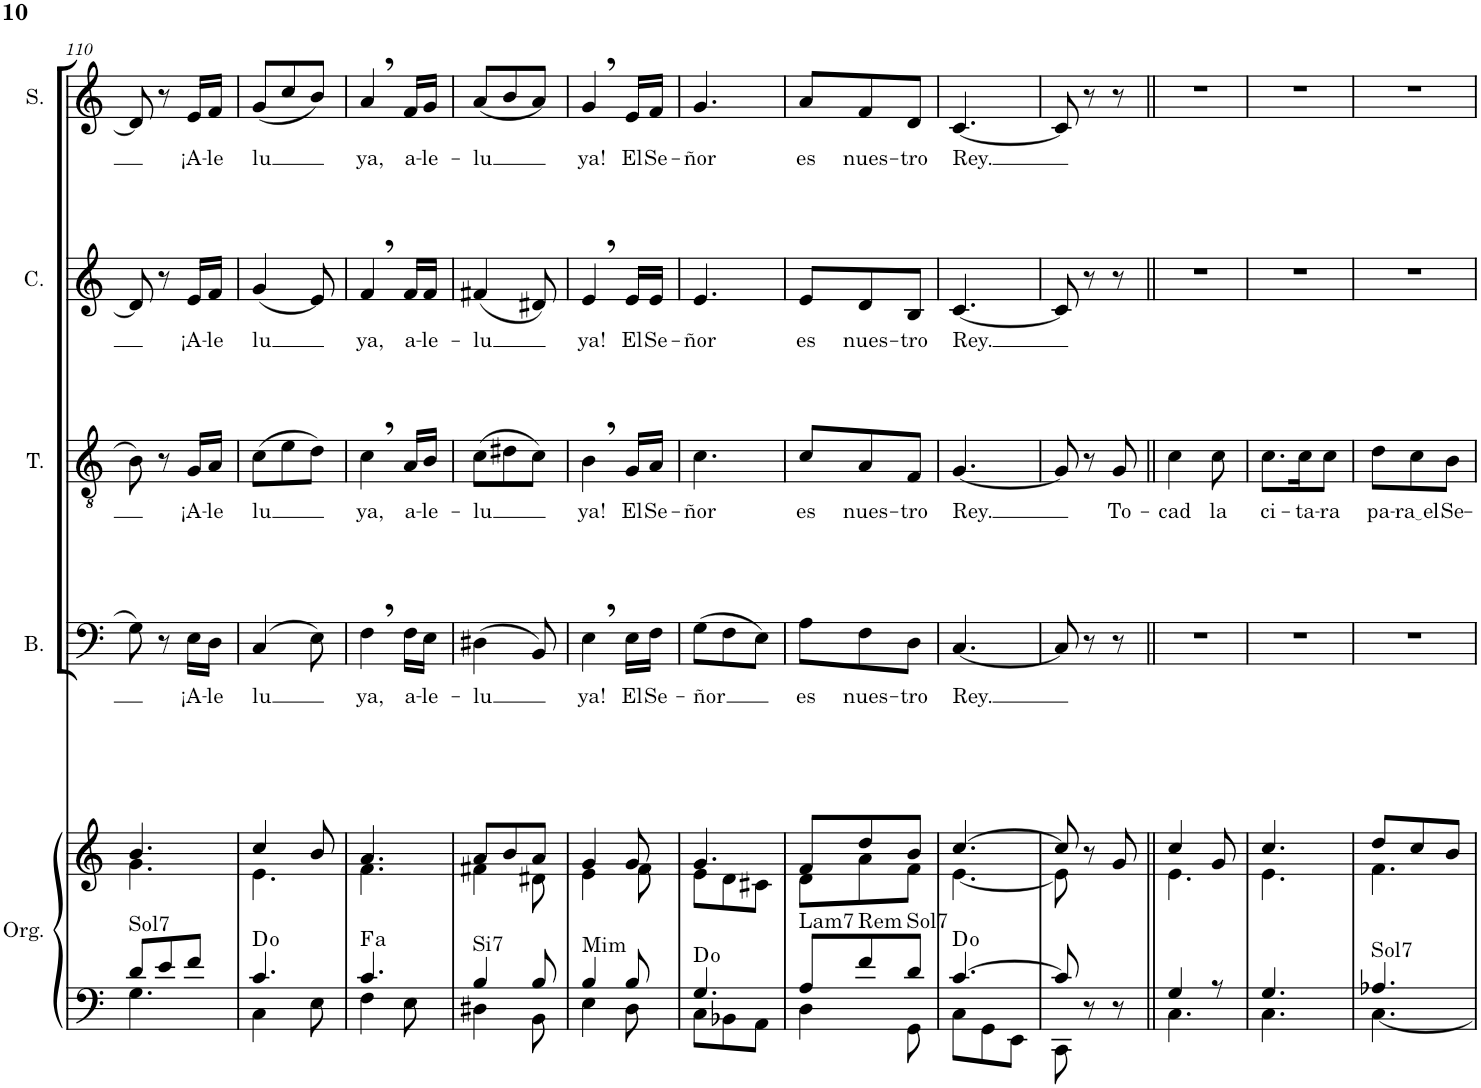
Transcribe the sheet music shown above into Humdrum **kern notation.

**kern	**kern	**harte	**kern	**text	**kern	**text	**kern	**text	**kern	**text
*part5	*part5	*part5	*part4	*part4	*part3	*part3	*part2	*part2	*part1	*part1
*staff6	*staff5	*	*staff4	*staff4	*staff3	*staff3	*staff2	*staff2	*staff1	*staff1
*I"Órgano	*	*	*I"Bajo	*	*I"Tenor	*	*I"Contralto	*	*I"Soprano	*
*	*	*	*I'B.	*	*I'T.	*	*I'C.	*	*I'S.	*
!!LO:PB:g=z
*clefF4	*clefG2	*	*clefF4	*	*clefGv2	*	*clefG2	*	*clefG2	*
*k[]	*k[]	*	*k[]	*	*k[]	*	*k[]	*	*k[]	*
*M3/8	*M3/8	*	*M3/8	*	*M3/8	*	*M3/8	*	*M3/8	*
=110	=110	=110	=110	=110	=110	=110	=110	=110	=110	=110
*^	*^	*	*	*	*	*	*	*	*	*
!	!	!	!	!LO:H:kt=Sol7	!	!	!	!	!	!	!	!
8d/L	4.G\	4.b/	4.g\	N	8G\	.	8B\	.	8d/]	.	8d/]	.
8e/	.	.	.	.	8r	.	8r	.	8r	.	8r	.
!	!	!	!	!	!	!LO:LY:b	!	!LO:LY:b	!	!LO:LY:b	!	!LO:LY:b
8f/J	.	.	.	.	16E\LL	¡A-	16G/LL	¡A-	16e/LL	¡A-	16e/LL	¡A-
!	!	!	!	!	!	!LO:LY:b	!	!LO:LY:b	!	!LO:LY:b	!	!LO:LY:b
.	.	.	.	.	16D\JJ	-le	16A/JJ	-le	16f/JJ	-le	16f/JJ	-le
=111	=111	=111	=111	=111	=111	=111	=111	=111	=111	=111	=111	=111
!	!	!	!	!	!	!LO:LY:b	!	!LO:LY:b	!	!LO:LY:b	!	!LO:LY:b
4.c/	4C\	4cc/	4.e\	D:dim	(4C/	lu	(8c\L	lu	(4g/	lu	(8g/L	lu
.	.	.	.	.	.	.	8e\	.	.	.	8cc/	.
.	8E\	8b/	.	.	8E\)	.	8d\J)	.	8e/)	.	8b/J)	.
=112	=112	=112	=112	=112	=112	=112	=112	=112	=112	=112	=112	=112
!	!	!	!	!LO:H:kt=a	!	!LO:LY:b	!	!LO:LY:b	!	!LO:LY:b	!	!LO:LY:b
4.c/	4F\	4.a/	4.f\	.	4F,\	ya,	4c,\	ya,	4f,/	ya,	4a,/	ya,
!	!	!	!	!	!	!LO:LY:b	!	!LO:LY:b	!	!LO:LY:b	!	!LO:LY:b
.	8E\	.	.	.	16F\LL	a-	16A/LL	a-	16f/LL	a-	16f/LL	a-
!	!	!	!	!	!	!LO:LY:b	!	!LO:LY:b	!	!LO:LY:b	!	!LO:LY:b
.	.	.	.	.	16E\JJ	-le-	16B/JJ	-le-	16f/JJ	-le-	16g/JJ	-le-
=113	=113	=113	=113	=113	=113	=113	=113	=113	=113	=113	=113	=113
!	!	!	!	!LO:H:kt=Si7	!	!LO:LY:b	!	!LO:LY:b	!	!LO:LY:b	!	!LO:LY:b
4B/	4D#X\	8a/L	4f#X\	N	(4D#X\	-lu	(8c\L	-lu	(4f#X/	-lu	(8a/L	-lu
.	.	8b/	.	.	.	.	8d#X\	.	.	.	8b/	.
8B/	8BB\	8a/J	8d#X\	.	8BB/)	.	8c\J)	.	8d#X/)	.	8a/J)	.
=114	=114	=114	=114	=114	=114	=114	=114	=114	=114	=114	=114	=114
!	!	!	!	!LO:H:kt=Mim	!	!LO:LY:b	!	!LO:LY:b	!	!LO:LY:b	!	!LO:LY:b
4B/	4E\	4g/	4e\	N	4E,\	ya!	4B,\	ya!	4e,/	ya!	4g,/	ya!
!	!	!	!	!	!	!LO:LY:b	!	!LO:LY:b	!	!LO:LY:b	!	!LO:LY:b
8B/	8D\	8g/	8f\	.	16E\LL	El	16G/LL	El	16e/LL	El	16e/LL	El
!	!	!	!	!	!	!LO:LY:b	!	!LO:LY:b	!	!LO:LY:b	!	!LO:LY:b
.	.	.	.	.	16F\JJ	Se-	16A/JJ	Se-	16e/JJ	Se-	16f/JJ	Se-
=115	=115	=115	=115	=115	=115	=115	=115	=115	=115	=115	=115	=115
!	!	!	!	!	!	!LO:LY:b	!	!LO:LY:b	!	!LO:LY:b	!	!LO:LY:b
4.G/	8C\L	4.g/	8e\L	D:dim	(8G\L	-ñor	4.c\	-ñor	4.e/	-ñor	4.g/	-ñor
.	8BB-X\	.	8d\	.	8F\	.	.	.	.	.	.	.
.	8AA\J	.	8c#X\J	.	8E\J)	.	.	.	.	.	.	.
=116	=116	=116	=116	=116	=116	=116	=116	=116	=116	=116	=116	=116
!	!	!	!	!LO:H:kt=Lam7	!	!LO:LY:b	!	!LO:LY:b	!	!LO:LY:b	!	!LO:LY:b
8A/L	4D\	8f/L	8d\L	N	8A\L	es	8c/L	es	8e/L	es	8a/L	es
!	!	!	!	!LO:H:kt=Rem	!	!LO:LY:b	!	!LO:LY:b	!	!LO:LY:b	!	!LO:LY:b
8f/	.	8dd/	8a\	N	8F\	nues-	8A/	nues-	8d/	nues-	8f/	nues-
!	!	!	!	!LO:H:kt=Sol7	!	!LO:LY:b	!	!LO:LY:b	!	!LO:LY:b	!	!LO:LY:b
8d/J	8GG\	8b/J	8f\J	N	8D\J	-tro	8F/J	-tro	8B/J	-tro	8d/J	-tro
=117	=117	=117	=117	=117	=117	=117	=117	=117	=117	=117	=117	=117
!	!	!	!	!	!	!LO:LY:b	!	!LO:LY:b	!	!LO:LY:b	!	!LO:LY:b
[4.c/	8C\L	[4.cc/	[4.e\	D:dim	[4.C/	Rey.	[4.G/	Rey.	[4.c/	Rey.	[4.c/	Rey.
.	8GG\	.	.	.	.	.	.	.	.	.	.	.
.	8EE\J	.	.	.	.	.	.	.	.	.	.	.
=118	=118	=118	=118	=118	=118	=118	=118	=118	=118	=118	=118	=118
8c/]	8CC\	8cc/]	8e\]	.	8C/]	.	8G/]	.	8c/]	.	8c/]	.
8r	4ryy	8r	4ryy	.	8r	.	8r	.	8r	.	8r	.
!	!	!	!	!	!	!	!	!LO:LY:b	!	!	!	!
8r	.	8g/	.	.	8r	.	8G/	To-	8r	.	8r	.
=119||	=119||	=119||	=119||	=119||	=119||	=119||	=119||	=119||	=119||	=119||	=119||	=119||
!	!	!	!	!	!	!	!	!LO:LY:b	!	!	!	!
4G/	4.C\	4cc/	4.e\	.	4.r	.	4c\	-cad	4.r	.	4.r	.
!	!	!	!	!	!	!	!	!LO:LY:b	!	!	!	!
8r	.	8g/	.	.	.	.	8c\	la	.	.	.	.
=120	=120	=120	=120	=120	=120	=120	=120	=120	=120	=120	=120	=120
!	!	!	!	!	!	!	!	!LO:LY:b	!	!	!	!
4.G/	4.C\	4.cc/	4.e\	.	4.r	.	8.c\L	ci-	4.r	.	4.r	.
!	!	!	!	!	!	!	!	!LO:LY:b	!	!	!	!
.	.	.	.	.	.	.	16c\K	-ta-	.	.	.	.
!	!	!	!	!	!	!	!	!LO:LY:b	!	!	!	!
.	.	.	.	.	.	.	8c\J	-ra	.	.	.	.
=121	=121	=121	=121	=121	=121	=121	=121	=121	=121	=121	=121	=121
!	!	!	!	!LO:H:kt=Sol7	!	!	!	!LO:LY:b	!	!	!	!
4.A-X/	[4.C\	8dd/L	4.f\	N	4.r	.	8d\L	pa-	4.r	.	4.r	.
!	!	!	!	!	!	!	!	!LO:LY:b	!	!	!	!
.	.	8cc/	.	.	.	.	8c\	ra el	.	.	.	.
!	!	!	!	!	!	!	!	!LO:LY:b	!	!	!	!
.	.	8b/J	.	.	.	.	8B\J	Se-	.	.	.	.
*v	*v	*	*	*	*	*	*	*	*	*	*	*
*	*v	*v	*	*	*	*	*	*	*	*	*
=	=	=	=	=	=	=	=	=	=	=
*-	*-	*-	*-	*-	*-	*-	*-	*-	*-	*-
